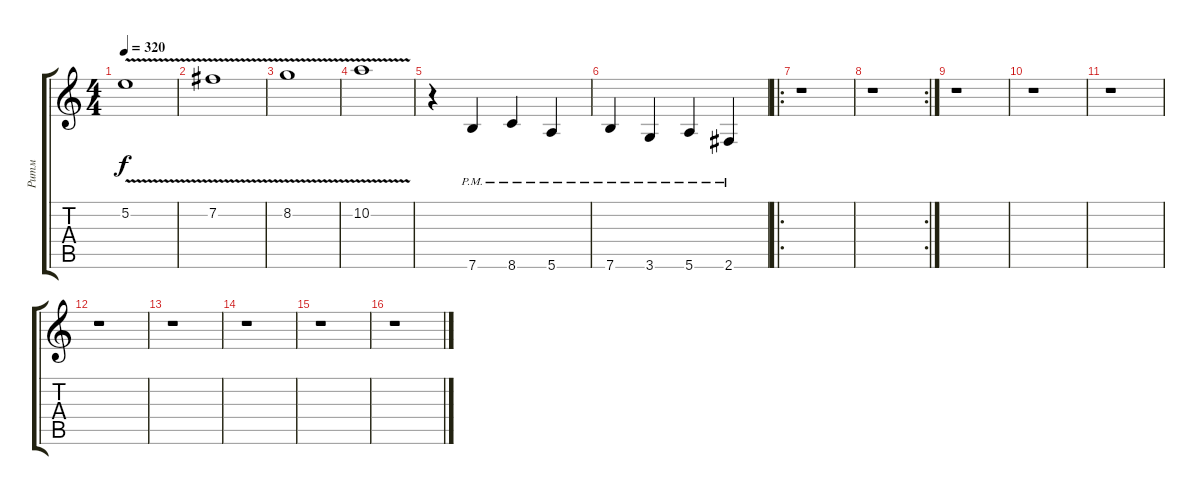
\track ("Ритм" "Ритм") {instrument distortionguitar}
\staff {score tabs}
\tuning (E4 B3 G3 D3 A2 E2) {hide}
\ts (4 4)
\tempo 320
\clef g2
\ks c
5.2{v}.1{dy f} |
7.2{v}.1 |
8.2{v}.1 |
10.2{v}.1 |
r.4 7.6{pm}.4 8.6{pm}.4 5.6{pm}.4 |
7.6{pm}.4 3.6{pm}.4 5.6{pm}.4 2.6{pm}.4 |
\ro
r.1 |
\rc 2
r.1 |
r.1 |
r.1 |
r.1 |
r.1 |
r.1 |
r.1 |
r.1 |
r.1
